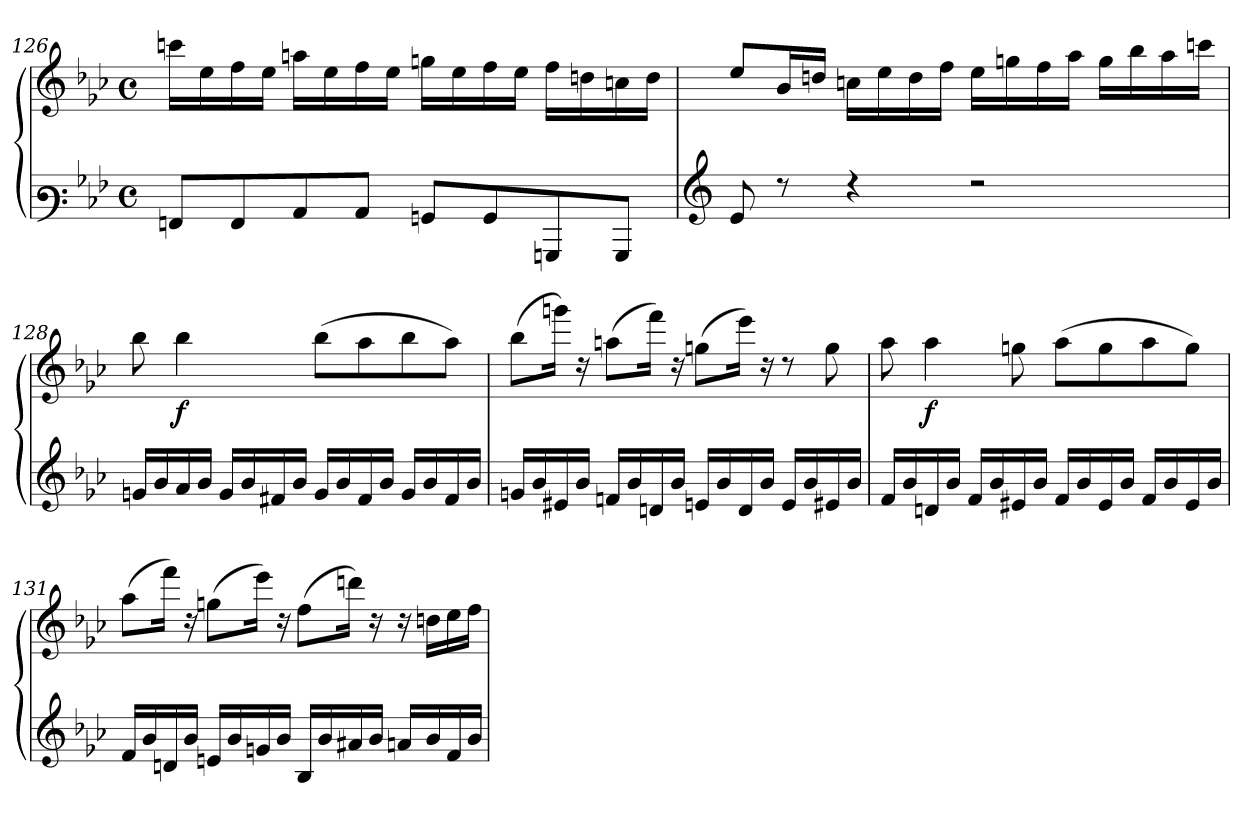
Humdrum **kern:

**kern	**kern	**dynam
*part1	*part1	*part1
*staff2	*staff1	*staff1/2
*clefF3	*clefG3	*
*k[b-e-a-]	*k[b-e-a-]	*
*M4/4	*M4/4	*
*met(c)	*met(c)	*
=126	=126	=126
8AA/L	16aa\LL	.
.	16cc\	.
8AA/	16dd\	.
.	16cc\JJ	.
8C/	16ffn\LL	.
.	16cc\	.
8C/J	16dd\	.
.	16cc\JJ	.
8BB/L	16ee\LL	.
.	16cc\	.
8BB/	16dd\	.
.	16cc\JJ	.
8BBB/	16dd\LL	.
.	16b\	.
8BBB/J	16a\	.
.	16b\JJ	.
!!LO:LB:g=z
=127	=127	=127
*clefG3	*	*
8c/	8cc/L	.
8rb	16g/L	.
.	16b/JJ	.
4rb	16a\LL	.
.	16cc\	.
.	16b\	.
.	16dd\JJ	.
2rcc	16cc\LL	.
.	16ee\	.
.	16dd\	.
.	16ff\JJ	.
.	16ee\LL	.
.	16gg\	.
.	16ff\	.
.	16aa\JJ	.
=128	=128	=128
16e/LL	8gg\	.
16g/	.	.
!	!	!LO:DY:b
16f/	4gg\	f
16g/JJ	.	.
16e/LL	.	.
16g/	.	.
16d#X/	8ryy	.
16g/JJ	.	.
16e/LL	(>8gg\L	.
16g/	.	.
16d#/	8ff\	.
16g/JJ	.	.
16e/LL	8gg\	.
16g/	.	.
16d#/	8ff\J)	.
16g/JJ	.	.
!!LO:LB:g=z
=129	=129	=129
16e/LL	(>8gg\L	.
16g/	.	.
16c#X/	16eee\Jk)	.
16g/JJ	16ra	.
16dn/LL	(>8ffn\L	.
16g/	.	.
16B/	16ddd\Jk)	.
16g/JJ	16ra	.
16cn/LL	(>8ee\L	.
16g/	.	.
16B/	16ccc\Jk)	.
16g/JJ	16ra	.
16c/LL	8rb	.
16g/	.	.
16c#X/	8ee\	.
16g/JJ	.	.
=130	=130	=130
16d/LL	8ff\	.
16g/	.	.
!	!	!LO:DY:b
16B/	4ff\	f
16g/JJ	.	.
16d/LL	.	.
16g/	.	.
16c#X/	8ee\	.
16g/JJ	.	.
16d/LL	(>8ff\L	.
16g/	.	.
16c#/	8ee\	.
16g/JJ	.	.
16d/LL	8ff\	.
16g/	.	.
16c#/	8ee\J)	.
16g/JJ	.	.
!!LO:LB:g=z
=131	=131	=131
16d/LL	(>8ff\L	.
16g/	.	.
16B/	16ddd\Jk)	.
16g/JJ	16ra	.
16cn/LL	(>8ee\L	.
16g/	.	.
16e/	16ccc\Jk)	.
16g/JJ	16ra	.
16G/LL	(>8dd\L	.
16g/	.	.
16f#X/	16bb\Jk)	.
16g/JJ	16ra	.
16fn/LL	16ra	.
16g/	16b\LL	.
16d/	16cc\	.
16g/JJ	16dd\JJ	.
=	=	=
*-	*-	*-
